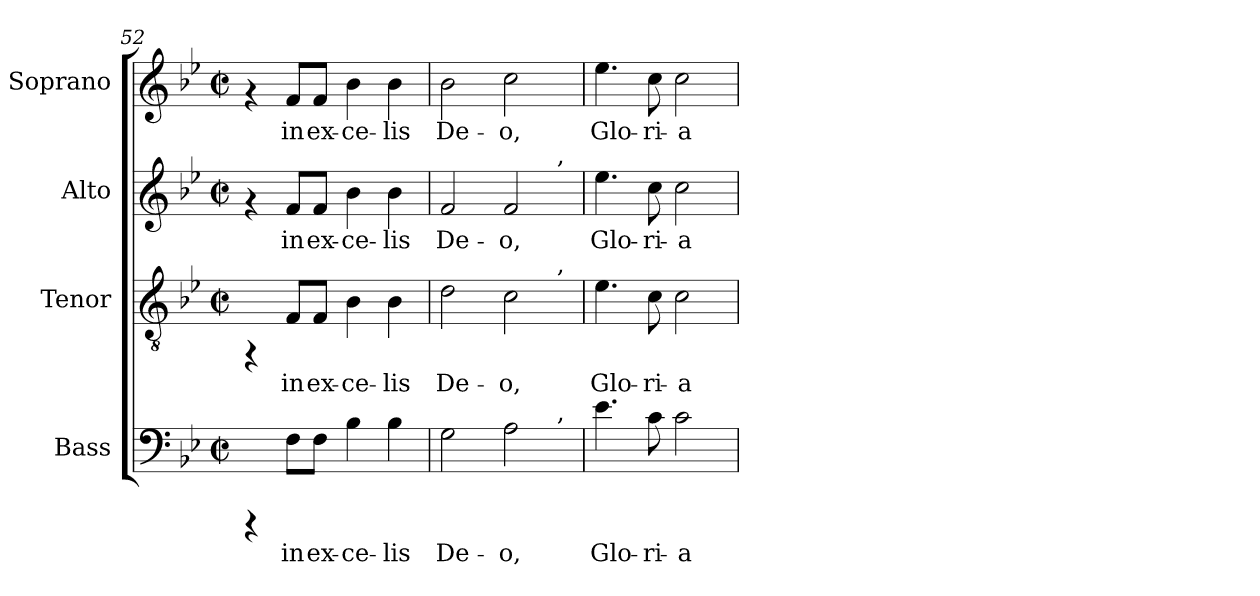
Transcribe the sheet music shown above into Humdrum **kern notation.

**kern	**text	**kern	**text	**kern	**text	**kern	**text
*part4	*part4	*part3	*part3	*part2	*part2	*part1	*part1
*staff4	*staff4	*staff3	*staff3	*staff2	*staff2	*staff1	*staff1
*I"Bass	*	*I"Tenor	*	*I"Alto	*	*I"Soprano	*
*I'B.	*	*I'T.	*	*I'A.	*	*I'S.	*
*clefF4	*	*clefGv2	*	*clefG2	*	*clefG2	*
*k[b-e-]	*	*k[b-e-]	*	*k[b-e-]	*	*k[b-e-]	*
*B-:	*	*B-:	*	*B-:	*	*B-:	*
*M2/2	*	*M2/2	*	*M2/2	*	*M2/2	*
*met(c|)	*	*met(c|)	*	*met(c|)	*	*met(c|)	*
=52	=52	=52	=52	=52	=52	=52	=52
4rCCC	.	4rFF	.	4rf	.	4rf	.
!	!LO:LY:b:cj	!	!LO:LY:b:cj	!	!LO:LY:b:cj	!	!LO:LY:b:cj
8F\L	in	8F/L	in	8f/L	in	8f/L	in
!	!LO:LY:b:cj	!	!LO:LY:b:cj	!	!LO:LY:b:cj	!	!LO:LY:b:cj
8F\J	ex-	8F/J	ex-	8f/J	ex-	8f/J	ex-
!	!LO:LY:b:cj	!	!LO:LY:b:cj	!	!LO:LY:b:cj	!	!LO:LY:b:cj
4B-\	-ce-	4B-\	-ce-	4b-\	-ce-	4b-\	-ce-
!	!LO:LY:b:cj	!	!LO:LY:b:cj	!	!LO:LY:b:cj	!	!LO:LY:b:cj
4B-\	-lis	4B-\	-lis	4b-\	-lis	4b-\	-lis
=53	=53	=53	=53	=53	=53	=53	=53
!	!LO:LY:b:cj	!	!LO:LY:b:cj	!	!LO:LY:b:cj	!	!LO:LY:b:cj
*^	*	*^	*	*^	*	*	*
2G\	2..ryy	De-	2d\	2..ryy	De-	2f/	2..ryy	De-	2b-\	De-
!	!	!LO:LY:b:cj	!	!	!LO:LY:b:cj	!	!	!LO:LY:b:cj	!	!LO:LY:b:cj
2A\	.	-o,	2c\	.	-o,	2f/	.	-o,	2cc\	-o,
!	!	!	!	!	!	!	!LO:TX:a:t=,	!	!	!
!	!	!	!	!LO:TX:a:t=,	!	!	!	!	!	!
!	!LO:TX:a:t=,	!	!	!	!	!	!	!	!	!
.	8ryy	.	.	8ryy	.	.	8ryy	.	.	.
=54	=54	=54	=54	=54	=54	=54	=54	=54	=54	=54
!	!	!LO:LY:b:cj	!	!	!LO:LY:b:cj	!	!	!LO:LY:b:cj	!	!LO:LY:b:cj
*v	*v	*	*	*	*	*v	*v	*	*	*
*	*	*v	*v	*	*	*	*	*
4.e-\	Glo-	4.e-\	Glo-	4.ee-\	Glo-	4.ee-\	Glo-
!	!LO:LY:b:cj	!	!LO:LY:b:cj	!	!LO:LY:b:cj	!	!LO:LY:b:cj
8c\	-ri-	8c\	-ri-	8cc\	-ri-	8cc\	-ri-
!	!LO:LY:b:cj	!	!LO:LY:b:cj	!	!LO:LY:b:cj	!	!LO:LY:b:cj
2c\	-a	2c\	-a	2cc\	-a	2cc\	-a
=	=	=	=	=	=	=	=
*-	*-	*-	*-	*-	*-	*-	*-
